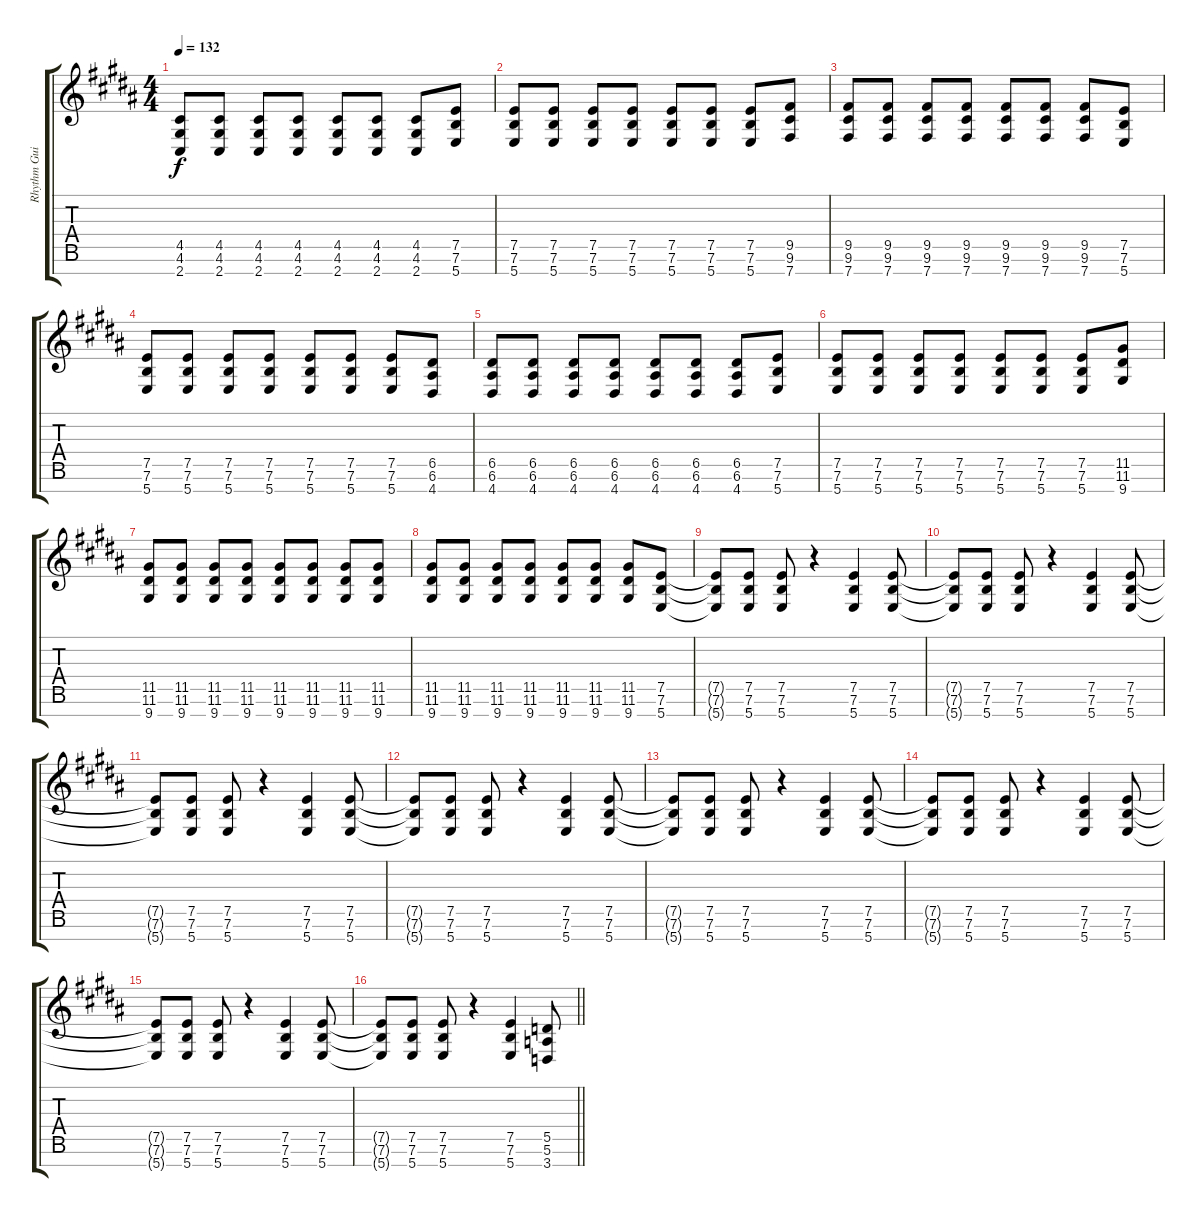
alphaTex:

\track ("Rhythm Guitar" "Rhythm Gui") {instrument distortionguitar}
\staff {score tabs}
\tuning (E4 B3 G3 D3 A2 E2 B1) {hide}
\ts (4 4)
\tempo 132
\clef g2
\ks b
(4.5{t} 4.6{t} 2.7{t}).8{dy f} (4.5 4.6 2.7).8 (4.5 4.6 2.7).8 (4.5 4.6 2.7).8 (4.5 4.6 2.7).8 (4.5 4.6 2.7).8 (4.5 4.6 2.7).8 (7.5 7.6 5.7).8 |
(7.5 7.6 5.7).8 (7.5 7.6 5.7).8 (7.5 7.6 5.7).8 (7.5 7.6 5.7).8 (7.5 7.6 5.7).8 (7.5 7.6 5.7).8 (7.5 7.6 5.7).8 (9.5 9.6 7.7).8 |
(9.5 9.6 7.7).8 (9.5 9.6 7.7).8 (9.5 9.6 7.7).8 (9.5 9.6 7.7).8 (9.5 9.6 7.7).8 (9.5 9.6 7.7).8 (9.5 9.6 7.7).8 (7.5 7.6 5.7).8 |
(7.5 7.6 5.7).8 (7.5 7.6 5.7).8 (7.5 7.6 5.7).8 (7.5 7.6 5.7).8 (7.5 7.6 5.7).8 (7.5 7.6 5.7).8 (7.5 7.6 5.7).8 (6.5 6.6 4.7).8 |
(6.5 6.6 4.7).8 (6.5 6.6 4.7).8 (6.5 6.6 4.7).8 (6.5 6.6 4.7).8 (6.5 6.6 4.7).8 (6.5 6.6 4.7).8 (6.5 6.6 4.7).8 (7.5 7.6 5.7).8 |
(7.5 7.6 5.7).8 (7.5 7.6 5.7).8 (7.5 7.6 5.7).8 (7.5 7.6 5.7).8 (7.5 7.6 5.7).8 (7.5 7.6 5.7).8 (7.5 7.6 5.7).8 (11.5 11.6 9.7).8 |
(11.5 11.6 9.7).8 (11.5 11.6 9.7).8 (11.5 11.6 9.7).8 (11.5 11.6 9.7).8 (11.5 11.6 9.7).8 (11.5 11.6 9.7).8 (11.5 11.6 9.7).8 (11.5 11.6 9.7).8 |
(11.5 11.6 9.7).8 (11.5 11.6 9.7).8 (11.5 11.6 9.7).8 (11.5 11.6 9.7).8 (11.5 11.6 9.7).8 (11.5 11.6 9.7).8 (11.5 11.6 9.7).8 (7.5 7.6 5.7).8 |
(7.5{t} 7.6{t} 5.7{t}).8 (7.5 7.6 5.7).8 (7.5 7.6 5.7).8 r.4 (7.5 7.6 5.7).4 (7.5 7.6 5.7).8 |
(7.5{t} 7.6{t} 5.7{t}).8 (7.5 7.6 5.7).8 (7.5 7.6 5.7).8 r.4 (7.5 7.6 5.7).4 (7.5 7.6 5.7).8 |
(7.5{t} 7.6{t} 5.7{t}).8 (7.5 7.6 5.7).8 (7.5 7.6 5.7).8 r.4 (7.5 7.6 5.7).4 (7.5 7.6 5.7).8 |
(7.5{t} 7.6{t} 5.7{t}).8 (7.5 7.6 5.7).8 (7.5 7.6 5.7).8 r.4 (7.5 7.6 5.7).4 (7.5 7.6 5.7).8 |
(7.5{t} 7.6{t} 5.7{t}).8 (7.5 7.6 5.7).8 (7.5 7.6 5.7).8 r.4 (7.5 7.6 5.7).4 (7.5 7.6 5.7).8 |
(7.5{t} 7.6{t} 5.7{t}).8 (7.5 7.6 5.7).8 (7.5 7.6 5.7).8 r.4 (7.5 7.6 5.7).4 (7.5 7.6 5.7).8 |
(7.5{t} 7.6{t} 5.7{t}).8 (7.5 7.6 5.7).8 (7.5 7.6 5.7).8 r.4 (7.5 7.6 5.7).4 (7.5 7.6 5.7).8 |
\barLineRight lightlight
(7.5{t} 7.6{t} 5.7{t}).8 (7.5 7.6 5.7).8 (7.5 7.6 5.7).8 r.4 (7.5 7.6 5.7).4 (5.5 5.6 3.7).8
